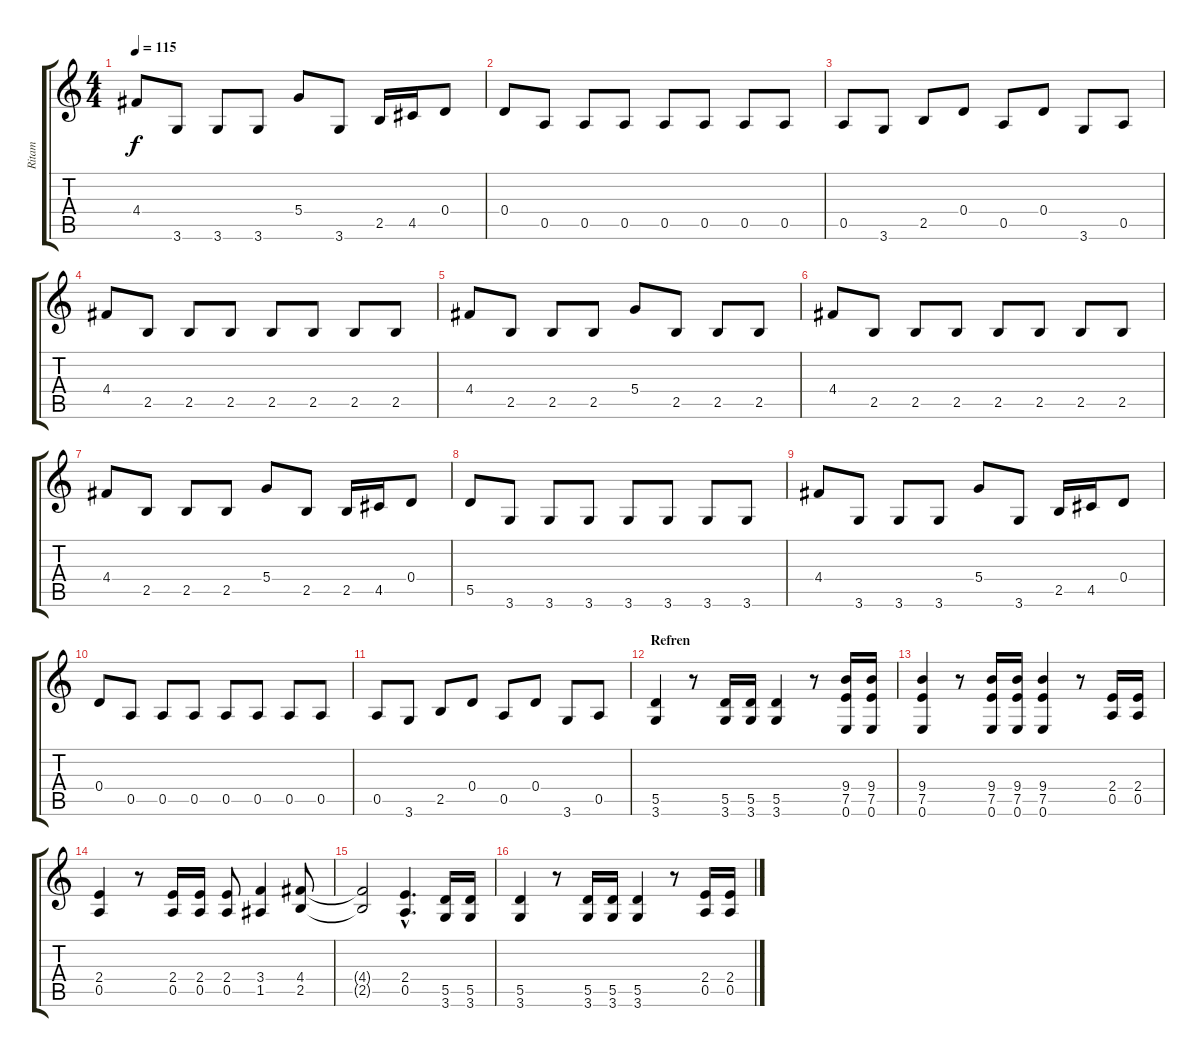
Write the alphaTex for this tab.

\track ("Ritam" "Ritam") {instrument distortionguitar}
\staff {score tabs}
\tuning (E4 B3 G3 D3 A2 E2) {hide}
\ts (4 4)
\tempo 115
\clef g2
\ks c
4.4.8{dy f} 3.6.8 3.6.8 3.6.8 5.4.8 3.6.8 2.5.16 4.5.16 0.4.8 |
0.4.8 0.5.8 0.5.8 0.5.8 0.5.8 0.5.8 0.5.8 0.5.8 |
0.5.8 3.6.8 2.5.8 0.4.8 0.5.8 0.4.8 3.6.8 0.5.8 |
4.4.8 2.5.8 2.5.8 2.5.8 2.5.8 2.5.8 2.5.8 2.5.8 |
4.4.8 2.5.8 2.5.8 2.5.8 5.4.8 2.5.8 2.5.8 2.5.8 |
4.4.8 2.5.8 2.5.8 2.5.8 2.5.8 2.5.8 2.5.8 2.5.8 |
4.4.8 2.5.8 2.5.8 2.5.8 5.4.8 2.5.8 2.5.16 4.5.16 0.4.8 |
5.5.8 3.6.8 3.6.8 3.6.8 3.6.8 3.6.8 3.6.8 3.6.8 |
4.4.8 3.6.8 3.6.8 3.6.8 5.4.8 3.6.8 2.5.16 4.5.16 0.4.8 |
0.4.8 0.5.8 0.5.8 0.5.8 0.5.8 0.5.8 0.5.8 0.5.8 |
0.5.8 3.6.8 2.5.8 0.4.8 0.5.8 0.4.8 3.6.8 0.5.8 |
\section ("" "Refren")
(5.5 3.6).4 r.8 (5.5 3.6).16 (5.5 3.6).16 (5.5 3.6).4 r.8 (9.4 7.5 0.6).16 (9.4 7.5 0.6).16 |
(9.4 7.5 0.6).4 r.8 (9.4 7.5 0.6).16 (9.4 7.5 0.6).16 (9.4 7.5 0.6).4 r.8 (2.4 0.5).16 (2.4 0.5).16 |
(2.4 0.5).4 r.8 (2.4 0.5).16 (2.4 0.5).16 (2.4 0.5).8 (3.4 1.5).4 (4.4 2.5).8 |
(4.4{t} 2.5{t}).2 (2.4{hac} 0.5{hac}).4{d} (5.5 3.6).16 (5.5 3.6).16 |
(5.5 3.6).4 r.8 (5.5 3.6).16 (5.5 3.6).16 (5.5 3.6).4 r.8 (2.4 0.5).16 (2.4 0.5).16
